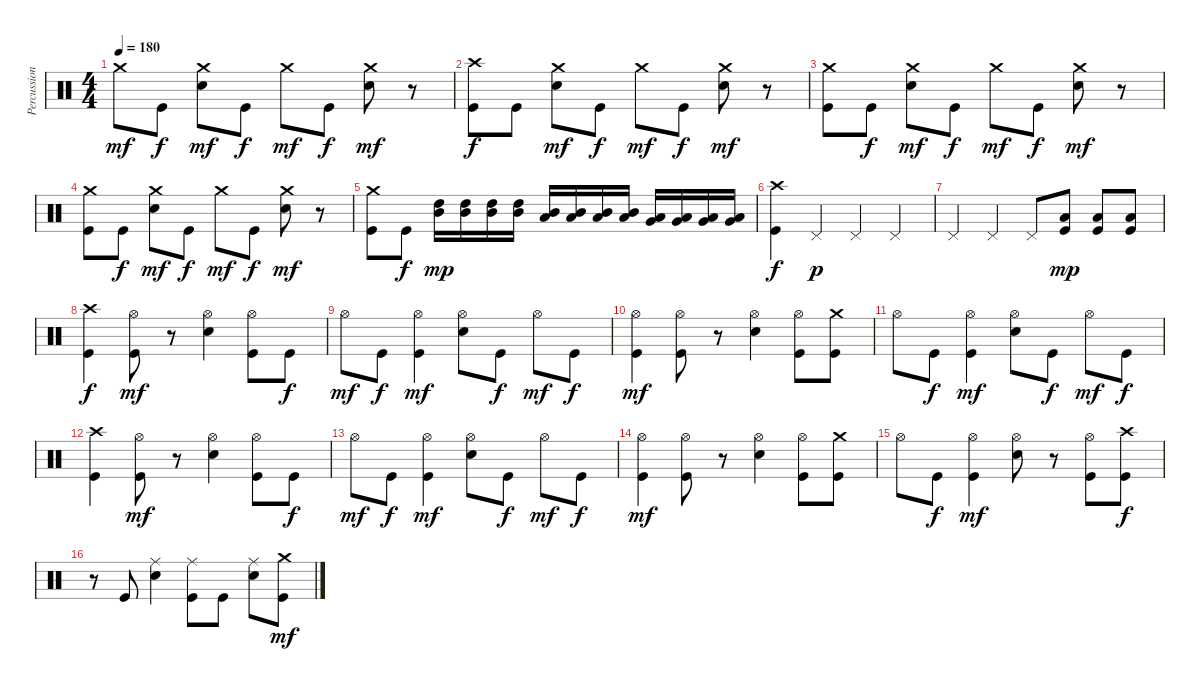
\track ("Percussions" "Percussion") {instrument percussion}
\staff {score}
\articulation defaults
\ts (4 4)
\tempo 180
\clef neutral
\ks c "Crash medium (hit)".8{dy mf} "Kick (hit)".8{dy f}
("Electric Snare (hit)" "Crash medium (hit)").8{dy mf} "Kick (hit)".8{dy f} "Crash medium (hit)".8{dy mf} "Kick (hit)".8{dy f} ("Electric Snare (hit)" "Crash medium (hit)").8{dy mf} r.8 |
("Kick (hit)" "Crash high (hit)").8{dy f} "Kick (hit)".8 ("Electric Snare (hit)" "Crash medium (hit)").8{dy mf} "Kick (hit)".8{dy f} "Crash medium (hit)".8{dy mf} "Kick (hit)".8{dy f} ("Electric Snare (hit)" "Crash medium (hit)").8{dy mf} r.8 |
("Kick (hit)" "Crash medium (hit)").8 "Kick (hit)".8{dy f} ("Electric Snare (hit)" "Crash medium (hit)").8{dy mf} "Kick (hit)".8{dy f} "Crash medium (hit)".8{dy mf} "Kick (hit)".8{dy f} ("Electric Snare (hit)" "Crash medium (hit)").8{dy mf} r.8 |
("Kick (hit)" "Crash medium (hit)").8 "Kick (hit)".8{dy f} ("Electric Snare (hit)" "Crash medium (hit)").8{dy mf} "Kick (hit)".8{dy f} "Crash medium (hit)".8{dy mf} "Kick (hit)".8{dy f} ("Electric Snare (hit)" "Crash medium (hit)").8{dy mf} r.8 |
("Kick (hit)" "Crash medium (hit)").8 "Kick (hit)".8{dy f} ("High Tom (hit)" "Mid Tom (hit)").16{dy mp} ("High Tom (hit)" "Mid Tom (hit)").16 ("High Tom (hit)" "Mid Tom (hit)").16 ("High Tom (hit)" "Mid Tom (hit)").16 ("Mid Tom (hit)" "Low Tom (hit)").16 ("Mid Tom (hit)" "Low Tom (hit)").16 ("Mid Tom (hit)" "Low Tom (hit)").16 ("Mid Tom (hit)" "Low Tom (hit)").16 ("Very Low Tom (hit)" "Low Floor Tom (hit)").16 ("Very Low Tom (hit)" "Low Floor Tom (hit)").16 ("Very Low Tom (hit)" "Low Floor Tom (hit)").16 ("Very Low Tom (hit)" "Low Floor Tom (hit)").16 |
("Kick (hit)" "Crash high (hit)").4{dy f} "Pedal Hi-Hat (hit)".4{dy p} "Pedal Hi-Hat (hit)".4 "Pedal Hi-Hat (hit)".4 |
"Pedal Hi-Hat (hit)".4 "Pedal Hi-Hat (hit)".4 "Pedal Hi-Hat (hit)".8 ("Kick (hit)" "Low Floor Tom (hit)").8{dy mp} ("Kick (hit)" "Low Floor Tom (hit)").8 ("Kick (hit)" "Low Floor Tom (hit)").8 |
("Kick (hit)" "Crash high (hit)").4{dy f} ("Kick (hit)" "Hi-Hat (open)").8{dy mf} r.8 ("Electric Snare (hit)" "Hi-Hat (open)").4 ("Kick (hit)" "Hi-Hat (open)").8 "Kick (hit)".8{dy f} |
"Hi-Hat (open)".8{dy mf} "Kick (hit)".8{dy f} ("Kick (hit)" "Hi-Hat (open)").4{dy mf} ("Electric Snare (hit)" "Hi-Hat (open)").8 "Kick (hit)".8{dy f} "Hi-Hat (open)".8{dy mf} "Kick (hit)".8{dy f} |
("Kick (hit)" "Hi-Hat (open)").4{dy mf} ("Kick (hit)" "Hi-Hat (open)").8 r.8 ("Electric Snare (hit)" "Hi-Hat (open)").4 ("Kick (hit)" "Hi-Hat (open)").8 ("Kick (hit)" "Crash medium (hit)").8 |
"Hi-Hat (open)".8 "Kick (hit)".8{dy f} ("Kick (hit)" "Hi-Hat (open)").4{dy mf} ("Electric Snare (hit)" "Hi-Hat (open)").8 "Kick (hit)".8{dy f} "Hi-Hat (open)".8{dy mf} "Kick (hit)".8{dy f} |
("Kick (hit)" "Crash high (hit)").4 ("Kick (hit)" "Hi-Hat (open)").8{dy mf} r.8 ("Electric Snare (hit)" "Hi-Hat (open)").4 ("Kick (hit)" "Hi-Hat (open)").8 "Kick (hit)".8{dy f} |
"Hi-Hat (open)".8{dy mf} "Kick (hit)".8{dy f} ("Kick (hit)" "Hi-Hat (open)").4{dy mf} ("Electric Snare (hit)" "Hi-Hat (open)").8 "Kick (hit)".8{dy f} "Hi-Hat (open)".8{dy mf} "Kick (hit)".8{dy f} |
("Kick (hit)" "Hi-Hat (open)").4{dy mf} ("Kick (hit)" "Hi-Hat (open)").8 r.8 ("Electric Snare (hit)" "Hi-Hat (open)").4 ("Kick (hit)" "Hi-Hat (open)").8 ("Kick (hit)" "Crash medium (hit)").8 |
"Hi-Hat (open)".8 "Kick (hit)".8{dy f} ("Kick (hit)" "Hi-Hat (open)").4{dy mf} ("Electric Snare (hit)" "Hi-Hat (open)").8 r.8 ("Kick (hit)" "Hi-Hat (open)").8 ("Kick (hit)" "Crash high (hit)").8{dy f} |
r.8 "Kick (hit)".8 ("Electric Snare (hit)" "Ride (middle)").4 ("Kick (hit)" "Ride (middle)").8 "Kick (hit)".8 ("Electric Snare (hit)" "Ride (middle)").8 ("Kick (hit)" "Crash medium (hit)").8{dy mf}
